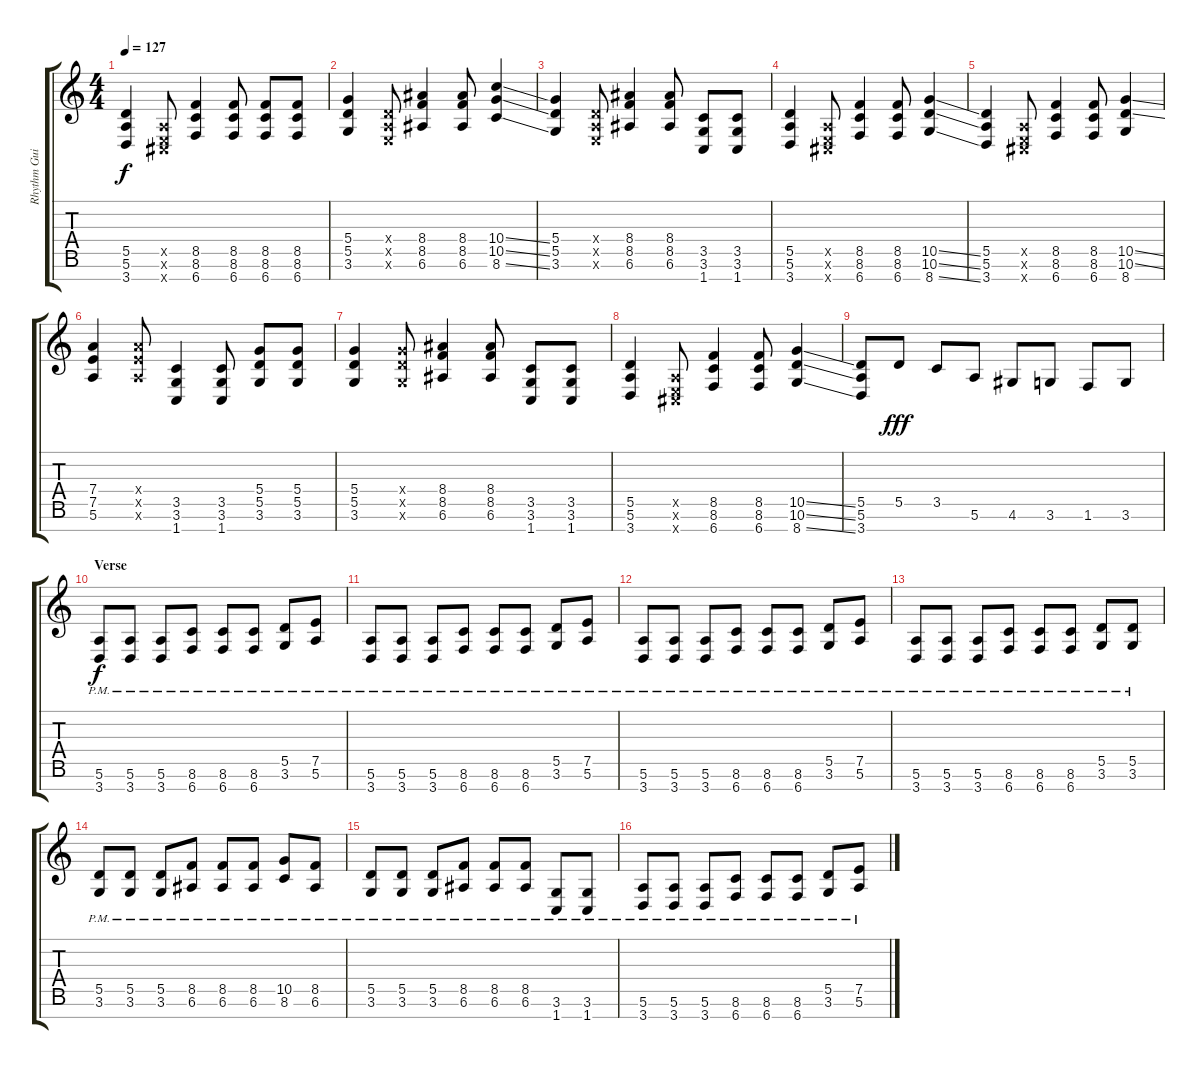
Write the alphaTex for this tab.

\track ("Rhythm Guitar" "Rhythm Gui") {instrument distortionguitar}
\staff {score tabs}
\tuning (E4 B3 G3 D3 A2 E2 B1) {hide}
\ts (4 4)
\tempo 127
\clef g2
\ks c
(5.5 5.6 3.7).4{dy f} (0.5{x} 0.6{x} 2.7{x}).8 (8.5 8.6 6.7).4 (8.5 8.6 6.7).8 (8.5 8.6 6.7).8 (8.5 8.6 6.7).8 |
(5.4 5.5 3.6).4 (0.4{x} 0.5{x} 0.6{x}).8 (8.4 8.5 6.6).4 (8.4 8.5 6.6).8 (10.4{ss} 10.5{ss} 8.6{ss}).4 |
(5.4 5.5 3.6).4 (0.4{x} 0.5{x} 0.6{x}).8 (8.4 8.5 6.6).4 (8.4 8.5 6.6).8 (3.5 3.6 1.7).8 (3.5 3.6 1.7).8 |
(5.5 5.6 3.7).4 (0.5{x} 0.6{x} 2.7{x}).8 (8.5 8.6 6.7).4 (8.5 8.6 6.7).8 (10.5{ss} 10.6{ss} 8.7{ss}).4 |
(5.5 5.6 3.7).4 (0.5{x} 0.6{x} 2.7{x}).8 (8.5 8.6 6.7).4 (8.5 8.6 6.7).8 (10.5{ss} 10.6{ss} 8.7).4 |
(7.4 7.5 5.6).4 (7.4{x} 7.5{x} 5.6{x}).8 (3.5 3.6 1.7).4 (3.5 3.6 1.7).8 (5.4 5.5 3.6).8 (5.4 5.5 3.6).8 |
(5.4 5.5 3.6).4 (5.4{x} 5.5{x} 3.6{x}).8 (8.4 8.5 6.6).4 (8.4 8.5 6.6).8 (3.5 3.6 1.7).8 (3.5 3.6 1.7).8 |
(5.5 5.6 3.7).4 (0.5{x} 0.6{x} 2.7{x}).8 (8.5 8.6 6.7).4 (8.5 8.6 6.7).8 (10.5{ss} 10.6{ss} 8.7{ss}).4 |
(5.5 5.6 3.7).8 5.5.8{dy fff} 3.5.8 5.6.8 4.6.8 3.6.8 1.6.8 3.6.8 |
\section ("" "Verse")
(5.6{pm} 3.7{pm}).8{dy f} (5.6{pm} 3.7{pm}).8 (5.6{pm} 3.7{pm}).8 (8.6{pm} 6.7{pm}).8 (8.6{pm} 6.7{pm}).8 (8.6{pm} 6.7{pm}).8 (5.5{pm} 3.6{pm}).8 (7.5{pm} 5.6{pm}).8 |
(5.6{pm} 3.7{pm}).8 (5.6{pm} 3.7{pm}).8 (5.6{pm} 3.7{pm}).8 (8.6{pm} 6.7{pm}).8 (8.6{pm} 6.7{pm}).8 (8.6{pm} 6.7{pm}).8 (5.5{pm} 3.6{pm}).8 (7.5{pm} 5.6{pm}).8 |
(5.6{pm} 3.7{pm}).8 (5.6{pm} 3.7{pm}).8 (5.6{pm} 3.7{pm}).8 (8.6{pm} 6.7{pm}).8 (8.6{pm} 6.7{pm}).8 (8.6{pm} 6.7{pm}).8 (5.5{pm} 3.6{pm}).8 (7.5{pm} 5.6{pm}).8 |
(5.6{pm} 3.7{pm}).8 (5.6{pm} 3.7{pm}).8 (5.6{pm} 3.7{pm}).8 (8.6{pm} 6.7{pm}).8 (8.6{pm} 6.7{pm}).8 (8.6{pm} 6.7{pm}).8 (5.5{pm} 3.6{pm}).8 (5.5{pm} 3.6{pm}).8 |
(5.5{pm} 3.6{pm}).8 (5.5{pm} 3.6{pm}).8 (5.5{pm} 3.6{pm}).8 (8.5{pm} 6.6{pm}).8 (8.5{pm} 6.6{pm}).8 (8.5{pm} 6.6{pm}).8 (10.5{pm} 8.6{pm}).8 (8.5{pm} 6.6{pm}).8 |
(5.5{pm} 3.6{pm}).8 (5.5{pm} 3.6{pm}).8 (5.5{pm} 3.6{pm}).8 (8.5{pm} 6.6{pm}).8 (8.5{pm} 6.6{pm}).8 (8.5{pm} 6.6{pm}).8 (3.6{pm} 1.7{pm}).8 (3.6{pm} 1.7{pm}).8 |
(5.6{pm} 3.7{pm}).8 (5.6{pm} 3.7{pm}).8 (5.6{pm} 3.7{pm}).8 (8.6{pm} 6.7{pm}).8 (8.6{pm} 6.7{pm}).8 (8.6{pm} 6.7{pm}).8 (5.5{pm} 3.6{pm}).8 (7.5{pm} 5.6{pm}).8
